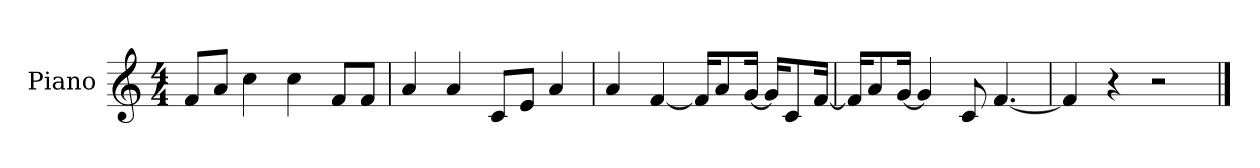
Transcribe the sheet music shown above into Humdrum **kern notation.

**kern
*part1
*staff1
*I"Piano
*I'P-no
*clefG2
*k[]
*M4/4
*MM90
=1
8f/L
8a/J
4cc\
4cc\
8f/L
8f/J
=2
4a/
4a/
8c/L
8e/J
4a/
=3
4a/
[4f/
16f/KL]
8a/
[16g/Jk
16g/KL]
8c/
[16f/Jk
=4
16f/KL]
8a/
[16g/Jk
4g/]
8c/
[4.f/
=5
4f/]
4r
2r
==
*-
